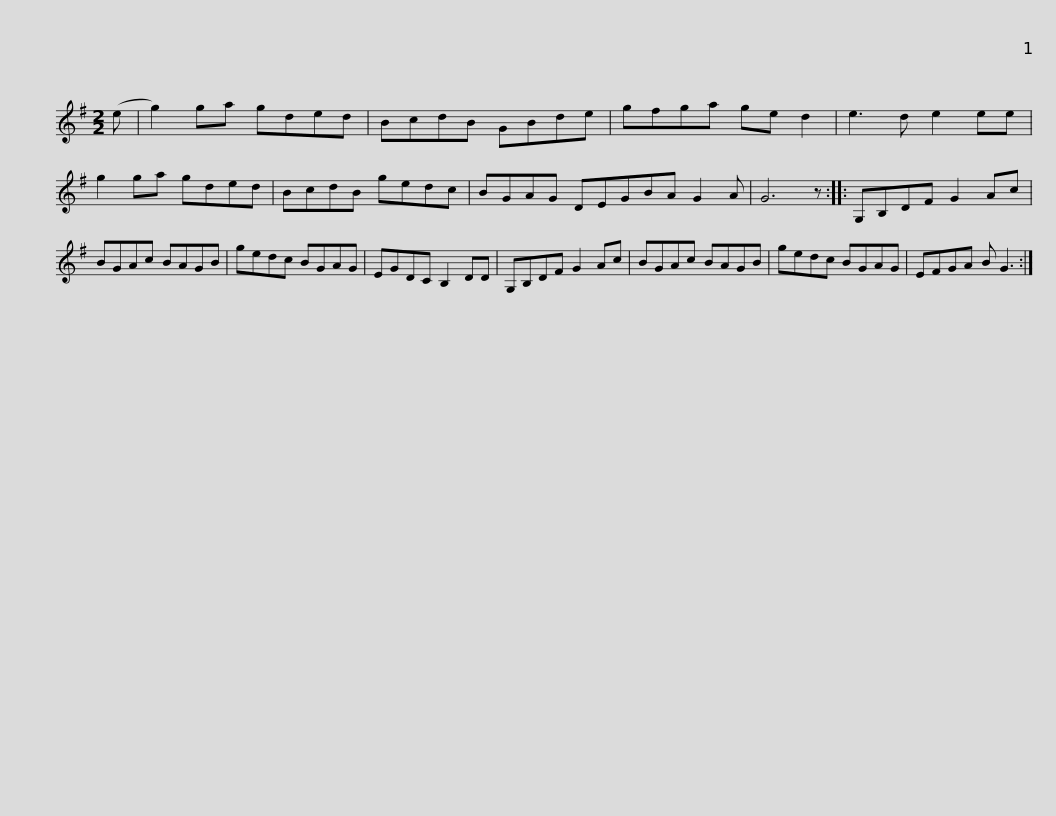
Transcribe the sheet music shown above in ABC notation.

X:1
L:1/8
M:2/2
I:linebreak $
K:G
V:1 treble
V:1
 (e | g2) ga gded | BcdB GBde | gfga ge d2 | e3 d e2 ee | %5
 g2 ga gded | BcdB gedc |$ BGAG DEGBA G2 A | G6 z :: G,B,DF G2 Ac | %10
 BGAc BAGB | gedc BGAG |$ EGDC B,2 DD | G,B,DF G2 Ac | BGAc BAGB | %15
 gedc BGAG | EFGA B G3 :| %17
